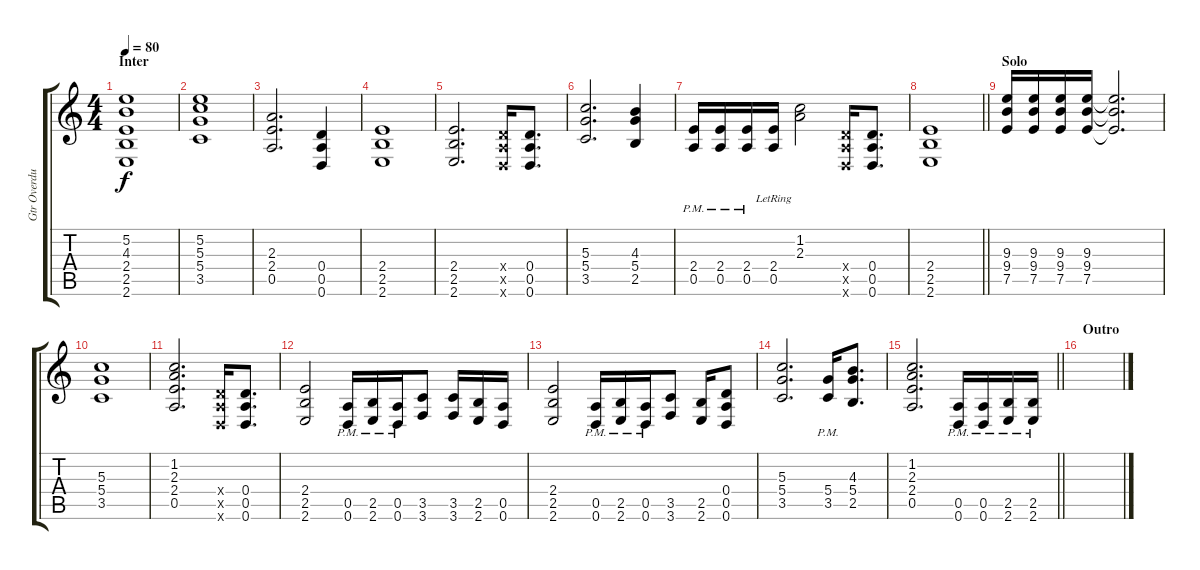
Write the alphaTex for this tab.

\track ("Gtr Overdubbed" "Gtr Overdu") {instrument distortionguitar}
\staff {score tabs}
\tuning (E4 B3 G3 D3 A2 D2) {hide}
\ts (4 4)
\section ("" "Inter")
\tempo 80
\clef g2
\ks c
(5.2 4.3 2.4 2.5 2.6).1{dy f volume 15 balance 13 instrument overdrivenguitar} |
(5.2 5.3 5.4 3.5).1 |
(2.3 2.4 0.5).2{d} (0.4 0.5 0.6).4 |
(2.4 2.5 2.6).1 |
(2.4 2.5 2.6).2{d} (0.4{x} 0.5{x} 0.6{x}).16 (0.4 0.5 0.6).8{d} |
(5.3 5.4 3.5).2{d} (4.3 5.4 2.5).4 |
(2.4{pm} 0.5{pm}).16 (2.4{pm} 0.5{pm}).16 (2.4{pm} 0.5{pm}).16 (2.4{lr} 0.5{lr}).16 (1.2 2.3).2 (0.4{x} 0.5{x} 0.6{x}).16 (0.4 0.5 0.6).8{d} |
\barLineRight lightlight
(2.4 2.5 2.6).1 |
\section ("" "Solo")
(9.3 9.4 7.5).16{volume 10 balance 13} (9.3 9.4 7.5).16 (9.3 9.4 7.5).16 (9.3 9.4 7.5).16 (9.3{t} 9.4{t} 7.5{t}).2{d} |
(5.3 5.4 3.5).1 |
(1.2 2.3 2.4 0.5).2{d} (0.4{x} 0.5{x} 0.6{x}).16 (0.4 0.5 0.6).8{d} |
(2.4 2.5 2.6).2 (0.5{pm} 0.6{pm}).16 (2.5{pm} 2.6{pm}).16 (0.5{pm} 0.6{pm}).16 (3.5 3.6).8 (3.5 3.6).16 (2.5 2.6).16 (0.5 0.6).16 |
(2.4 2.5 2.6).2 (0.5{pm} 0.6{pm}).16 (2.5{pm} 2.6{pm}).16 (0.5{pm} 0.6{pm}).16 (3.5 3.6).8 (2.5 2.6).16 (0.4 0.5 0.6).8 |
(5.3 5.4 3.5).2{d} (5.4 3.5{pm}).16 (4.3 5.4 2.5).8{d} |
\barLineRight lightlight
(1.2 2.3 2.4 0.5).2{d} (0.5{pm} 0.6{pm}).16 (0.5{pm} 0.6{pm}).16 (2.5{pm} 2.6{pm}).16 (2.5{pm} 2.6{pm}).16 |
\section ("" "Outro")
